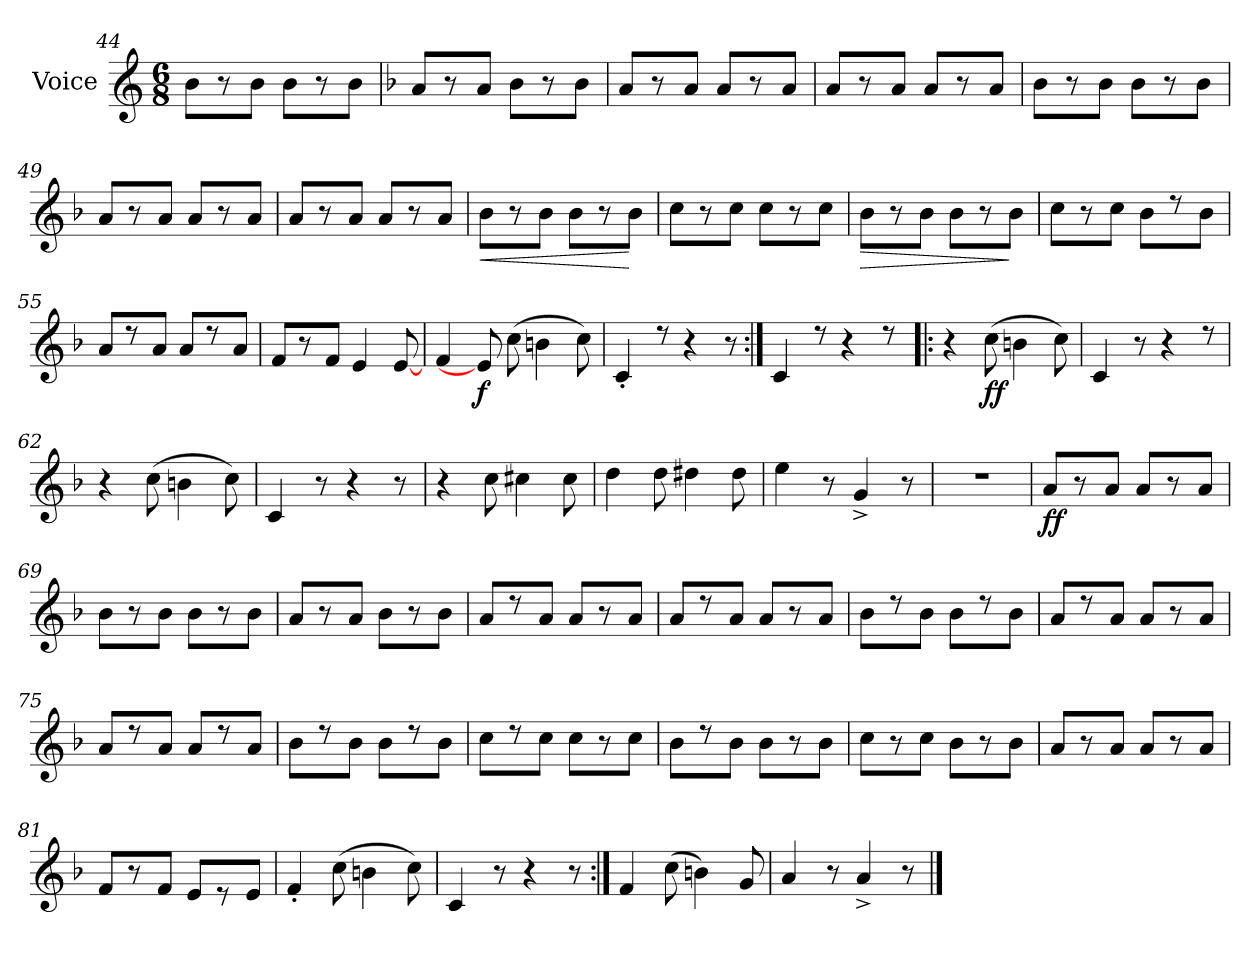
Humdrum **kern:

**kern	**dynam
*part1	*part1
*staff1	*staff1
*I"Voice	*
*I'Voice	*
*clefG2	*
*M6/8	*
=44	=44
8b\L	.
8r	.
8b\J	.
8b\L	.
8r	.
8b\J	.
!!LO:LB:g=z
=45	=45
*k[b-]	*
8a/L	.
8r	.
8a/J	.
8b-\L	.
8r	.
8b-\J	.
=46	=46
8a/L	.
8r	.
8a/J	.
8a/L	.
8r	.
8a/J	.
=47	=47
8a/L	.
8r	.
8a/J	.
8a/L	.
8r	.
8a/J	.
=48	=48
8b-\L	.
8r	.
8b-\J	.
8b-\L	.
8r	.
8b-\J	.
=49	=49
8a/L	.
8r	.
8a/J	.
8a/L	.
8r	.
8a/J	.
=50	=50
8a/L	.
8r	.
8a/J	.
8a/L	.
8r	.
8a/J	.
=51	=51
!	!LO:HP:b
8b-\L	<
8r	.
8b-\J	.
8b-\L	.
8r	.
8b-\J	[
=52	=52
8cc\L	.
8r	.
8cc\J	.
8cc\L	.
8r	.
8cc\J	.
=53	=53
!	!LO:HP:b
8b-\L	>
8r	.
8b-\J	.
8b-\L	.
8r	.
8b-\J	]
!!LO:LB:g=z
=54	=54
8cc\L	.
8r	.
8cc\J	.
8b-\L	.
8rcc	.
8b-\J	.
=55	=55
8a/L	.
8rcc	.
8a/J	.
8a/L	.
8rcc	.
8a/J	.
=56	=56
8f/L	.
8r	.
8f/J	.
4e/	.
[8e/	.
=57	=57
4f/	.
!	!LO:DY:b
8e/]	f
(>8cc\	.
4bn\	.
8cc\)	.
=58	=58
4c'>/	.
8rcc	.
4r	.
8r	.
=59:|!	=59:|!
4c/	.
8rcc	.
4r	.
8rcc	.
=60!|:	=60!|:
4r	.
!	!LO:DY:b
(>8cc\	ff
4bn\	.
8cc\)	.
=61	=61
4c/	.
8r	.
4r	.
8rcc	.
!!LO:LB:g=z
=62	=62
4r	.
(>8cc\	.
4bn\	.
8cc\)	.
=63	=63
4c/	.
8r	.
4r	.
8r	.
=64	=64
4r	.
8cc\	.
4cc#X\	.
8cc#\	.
=65	=65
4dd\	.
8dd\	.
4dd#X\	.
8dd#\	.
=66	=66
4ee\	.
8r	.
4g^</	.
8r	.
=67	=67
2.rdd	.
=68	=68
!	!LO:DY:b
8a/L	ff
8r	.
8a/J	.
8a/L	.
8r	.
8a/J	.
=69	=69
8b-\L	.
8r	.
8b-\J	.
8b-\L	.
8r	.
8b-\J	.
=70	=70
8a/L	.
8r	.
8a/J	.
8b-\L	.
8r	.
8b-\J	.
!!LO:LB:g=z
=71	=71
8a/L	.
8rcc	.
8a/J	.
8a/L	.
8r	.
8a/J	.
=72	=72
8a/L	.
8rcc	.
8a/J	.
8a/L	.
8r	.
8a/J	.
=73	=73
8b-\L	.
8rcc	.
8b-\J	.
8b-\L	.
8rcc	.
8b-\J	.
=74	=74
8a/L	.
8rcc	.
8a/J	.
8a/L	.
8r	.
8a/J	.
=75	=75
8a/L	.
8rcc	.
8a/J	.
8a/L	.
8rcc	.
8a/J	.
=76	=76
8b-\L	.
8rcc	.
8b-\J	.
8b-\L	.
8rcc	.
8b-\J	.
=77	=77
8cc\L	.
8rcc	.
8cc\J	.
8cc\L	.
8r	.
8cc\J	.
=78	=78
8b-\L	.
8rcc	.
8b-\J	.
8b-\L	.
8r	.
8b-\J	.
!!LO:LB:g=z
=79	=79
8cc\L	.
8r	.
8cc\J	.
8b-\L	.
8r	.
8b-\J	.
=80	=80
8a/L	.
8r	.
8a/J	.
8a/L	.
8r	.
8a/J	.
=81	=81
8f/L	.
8r	.
8f/J	.
8e/L	.
8r	.
8e/J	.
=82	=82
4f'>/	.
(>8cc\	.
4bn\	.
8cc\)	.
=83	=83
4c/	.
8r	.
4r	.
8r	.
=84:|!	=84:|!
4f/	.
(>8cc\	.
4bn\)	.
8g/	.
=85	=85
4a/	.
8r	.
4a^</	.
8r	.
==	==
*-	*-
